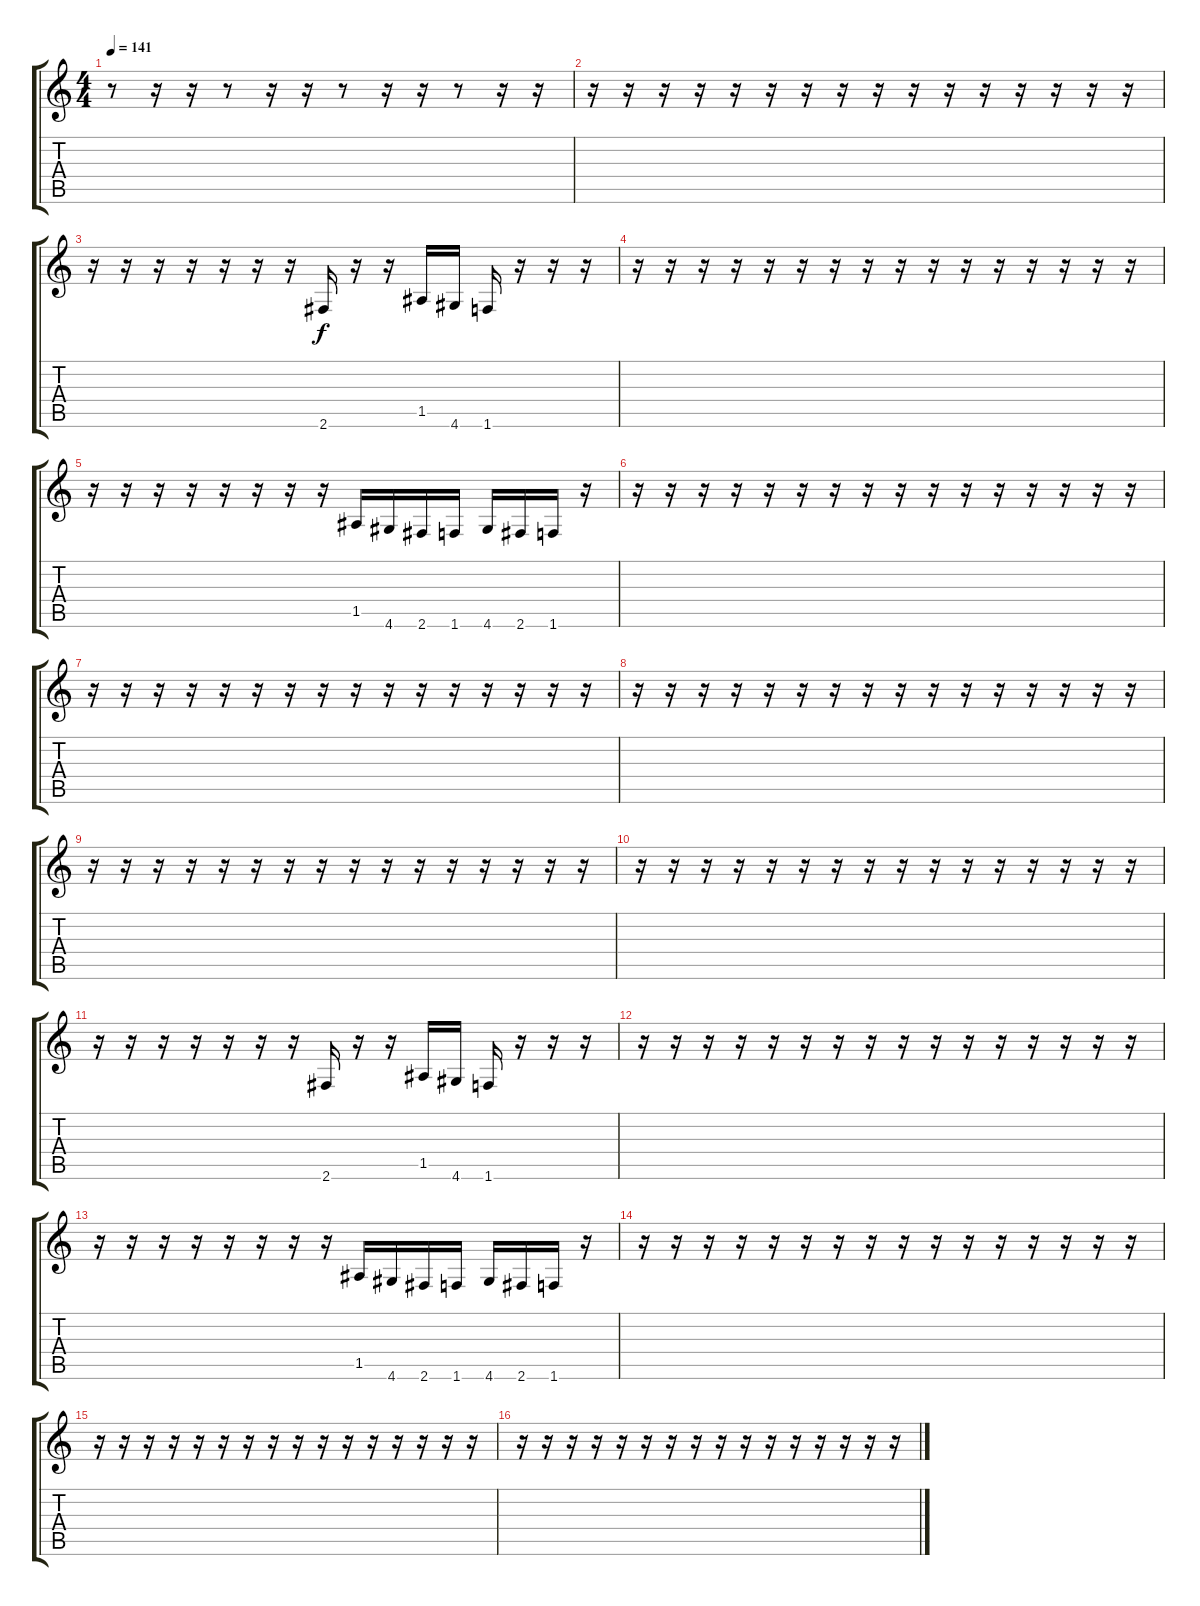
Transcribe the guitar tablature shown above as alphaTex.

\track "" {instrument electricbassfinger}
\staff {score tabs}
\tuning (E4 B3 G3 D3 A2 E2) {hide}
\ts (4 4)
\tempo 141
\clef g2
\ks c
r.8{dy f} r.16 r.16 r.8 r.16 r.16 r.8 r.16 r.16 r.8 r.16 r.16 |
r.16 r.16 r.16 r.16 r.16 r.16 r.16 r.16 r.16 r.16 r.16 r.16 r.16 r.16 r.16 r.16 |
r.16 r.16 r.16 r.16 r.16 r.16 r.16 2.6.16 r.16 r.16 1.5.16 4.6.16 1.6.16 r.16 r.16 r.16 |
r.16 r.16 r.16 r.16 r.16 r.16 r.16 r.16 r.16 r.16 r.16 r.16 r.16 r.16 r.16 r.16 |
r.16 r.16 r.16 r.16 r.16 r.16 r.16 r.16 1.5.16 4.6.16 2.6.16 1.6.16 4.6.16 2.6.16 1.6.16 r.16 |
r.16 r.16 r.16 r.16 r.16 r.16 r.16 r.16 r.16 r.16 r.16 r.16 r.16 r.16 r.16 r.16 |
r.16 r.16 r.16 r.16 r.16 r.16 r.16 r.16 r.16 r.16 r.16 r.16 r.16 r.16 r.16 r.16 |
r.16 r.16 r.16 r.16 r.16 r.16 r.16 r.16 r.16 r.16 r.16 r.16 r.16 r.16 r.16 r.16 |
r.16 r.16 r.16 r.16 r.16 r.16 r.16 r.16 r.16 r.16 r.16 r.16 r.16 r.16 r.16 r.16 |
r.16 r.16 r.16 r.16 r.16 r.16 r.16 r.16 r.16 r.16 r.16 r.16 r.16 r.16 r.16 r.16 |
r.16 r.16 r.16 r.16 r.16 r.16 r.16 2.6.16 r.16 r.16 1.5.16 4.6.16 1.6.16 r.16 r.16 r.16 |
r.16 r.16 r.16 r.16 r.16 r.16 r.16 r.16 r.16 r.16 r.16 r.16 r.16 r.16 r.16 r.16 |
r.16 r.16 r.16 r.16 r.16 r.16 r.16 r.16 1.5.16 4.6.16 2.6.16 1.6.16 4.6.16 2.6.16 1.6.16 r.16 |
r.16 r.16 r.16 r.16 r.16 r.16 r.16 r.16 r.16 r.16 r.16 r.16 r.16 r.16 r.16 r.16 |
r.16 r.16 r.16 r.16 r.16 r.16 r.16 r.16 r.16 r.16 r.16 r.16 r.16 r.16 r.16 r.16 |
r.16 r.16 r.16 r.16 r.16 r.16 r.16 r.16 r.16 r.16 r.16 r.16 r.16 r.16 r.16 r.16
